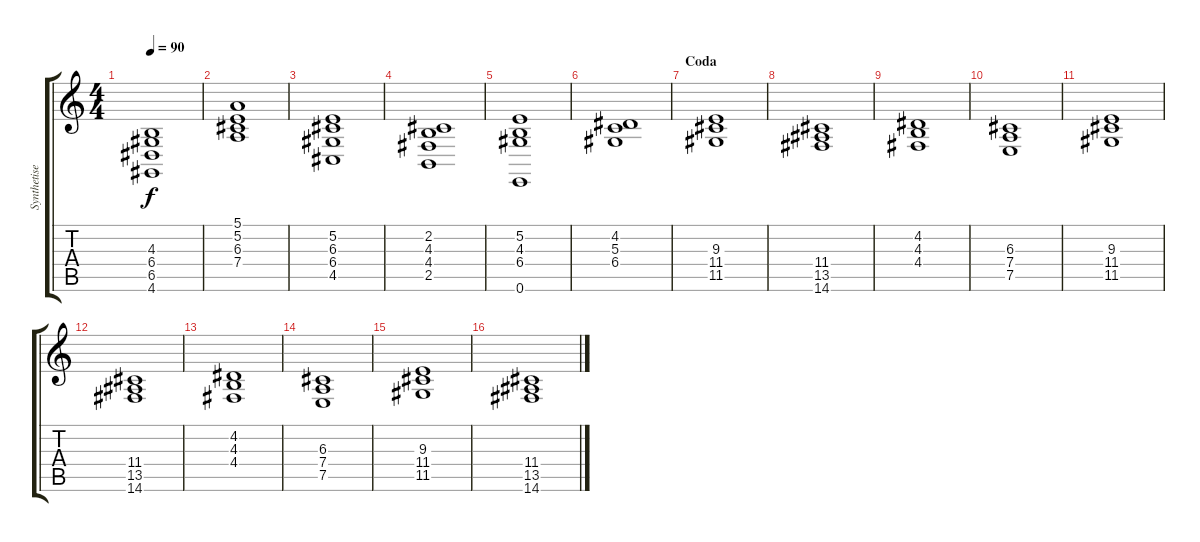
\track ("Synthetiser II" "Synthetise") {instrument choiraahs}
\staff {score tabs}
\tuning (E4 B3 G3 D3 A2 E2) {hide}
\ts (4 4)
\tempo 90
\clef g2
\ks c
(4.3 6.4 6.5 4.6).1{dy f} |
(5.1 5.2 6.3 7.4).1 |
(5.2 6.3 6.4 4.5).1 |
(2.2 4.3 4.4 2.5).1 |
(5.2 4.3 6.4 0.6).1 |
(4.2 5.3 6.4).1 |
\section ("" "Coda")
(9.3 11.4 11.5).1 |
(11.4 13.5 14.6).1 |
(4.2 4.3 4.4).1 |
(6.3 7.4 7.5).1 |
(9.3 11.4 11.5).1 |
(11.4 13.5 14.6).1 |
(4.2 4.3 4.4).1 |
(6.3 7.4 7.5).1 |
(9.3 11.4 11.5).1 |
(11.4 13.5 14.6).1
